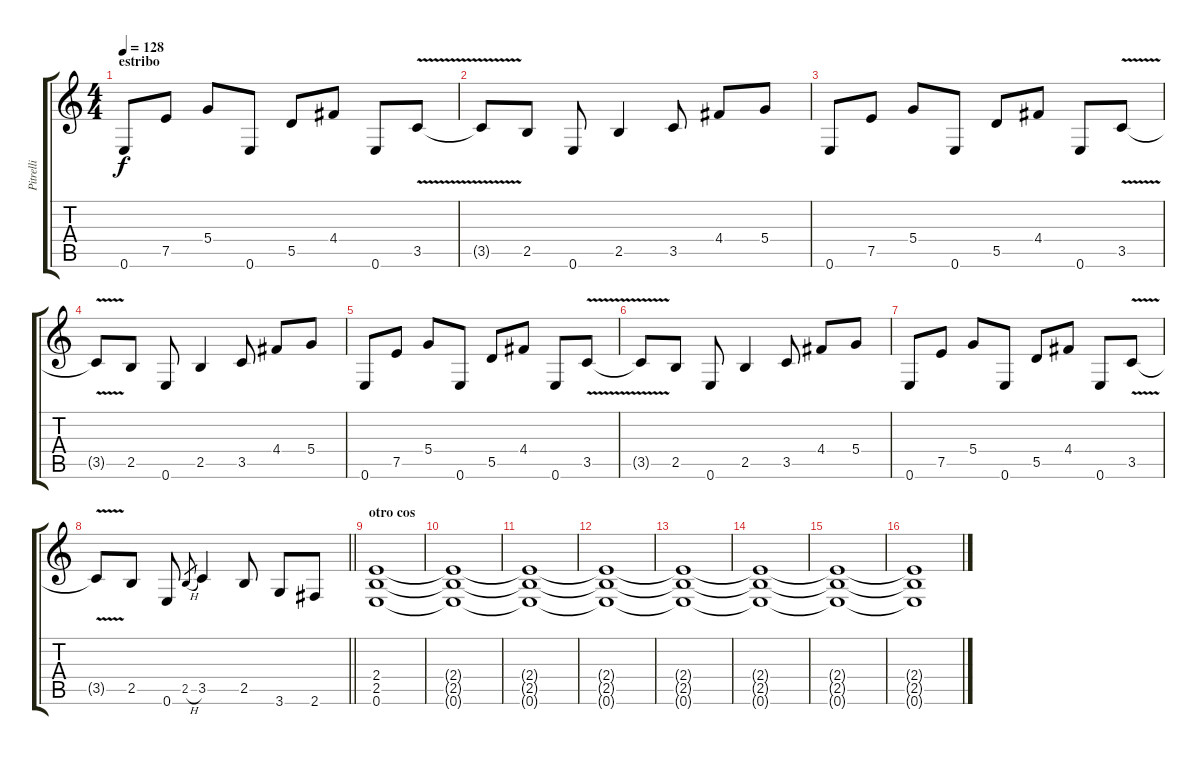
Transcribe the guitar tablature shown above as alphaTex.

\track ("Pitrelli" "Pitrelli") {instrument distortionguitar}
\staff {score tabs}
\tuning (E4 B3 G3 D3 A2 E2) {hide}
\ts (4 4)
\section ("" "estribo")
\tempo 128
\clef g2
\ks c
0.6.8{dy f} 7.5.8 5.4.8 0.6.8 5.5.8 4.4.8 0.6.8 3.5{v}.8 |
3.5{t}.8 2.5.8 0.6.8 2.5.4 3.5.8 4.4.8 5.4.8 |
0.6.8 7.5.8 5.4.8 0.6.8 5.5.8 4.4.8 0.6.8 3.5{v}.8 |
3.5{t}.8 2.5.8 0.6.8 2.5.4 3.5.8 4.4.8 5.4.8 |
0.6.8 7.5.8 5.4.8 0.6.8 5.5.8 4.4.8 0.6.8 3.5{v}.8 |
3.5{t}.8 2.5.8 0.6.8 2.5.4 3.5.8 4.4.8 5.4.8 |
0.6.8 7.5.8 5.4.8 0.6.8 5.5.8 4.4.8 0.6.8 3.5{v}.8 |
\barLineRight lightlight
3.5{t}.8 2.5.8 0.6.8 2.5{h}.8{gr} 3.5.4 2.5.8 3.6.8 2.6.8 |
\section ("" "otro cos")
(2.4 2.5 0.6).1{volume 11} |
(2.4{t} 2.5{t} 0.6{t}).1 |
(2.4{t} 2.5{t} 0.6{t}).1 |
(2.4{t} 2.5{t} 0.6{t}).1 |
(2.4{t} 2.5{t} 0.6{t}).1 |
(2.4{t} 2.5{t} 0.6{t}).1 |
(2.4{t} 2.5{t} 0.6{t}).1 |
(2.4{t} 2.5{t} 0.6{t}).1
